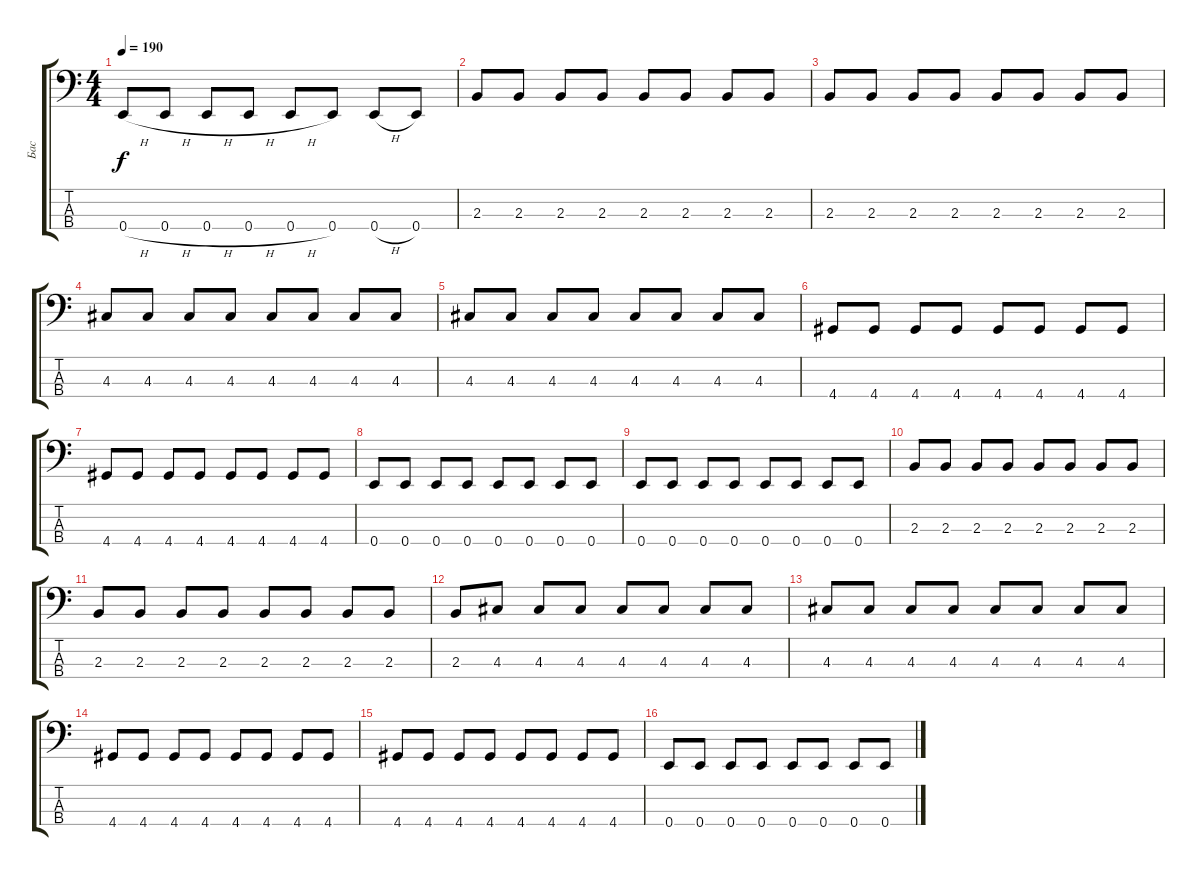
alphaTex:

\track ("Бас" "Бас") {instrument electricbassfinger}
\staff {score tabs}
\tuning (G2 D2 A1 E1) {hide}
\ts (4 4)
\tempo 190
\clef f4
\ks c
0.4{h}.8{dy f} 0.4{h}.8 0.4{h}.8 0.4{h}.8 0.4{h}.8 0.4.8 0.4{h}.8 0.4.8 |
2.3.8 2.3.8 2.3.8 2.3.8 2.3.8 2.3.8 2.3.8 2.3.8 |
2.3.8 2.3.8 2.3.8 2.3.8 2.3.8 2.3.8 2.3.8 2.3.8 |
4.3.8 4.3.8 4.3.8 4.3.8 4.3.8 4.3.8 4.3.8 4.3.8 |
4.3.8 4.3.8 4.3.8 4.3.8 4.3.8 4.3.8 4.3.8 4.3.8 |
4.4.8 4.4.8 4.4.8 4.4.8 4.4.8 4.4.8 4.4.8 4.4.8 |
4.4.8 4.4.8 4.4.8 4.4.8 4.4.8 4.4.8 4.4.8 4.4.8 |
0.4.8 0.4.8 0.4.8 0.4.8 0.4.8 0.4.8 0.4.8 0.4.8 |
0.4.8 0.4.8 0.4.8 0.4.8 0.4.8 0.4.8 0.4.8 0.4.8 |
2.3.8 2.3.8 2.3.8 2.3.8 2.3.8 2.3.8 2.3.8 2.3.8 |
2.3.8 2.3.8 2.3.8 2.3.8 2.3.8 2.3.8 2.3.8 2.3.8 |
2.3.8 4.3.8 4.3.8 4.3.8 4.3.8 4.3.8 4.3.8 4.3.8 |
4.3.8 4.3.8 4.3.8 4.3.8 4.3.8 4.3.8 4.3.8 4.3.8 |
4.4.8 4.4.8 4.4.8 4.4.8 4.4.8 4.4.8 4.4.8 4.4.8 |
4.4.8 4.4.8 4.4.8 4.4.8 4.4.8 4.4.8 4.4.8 4.4.8 |
0.4.8 0.4.8 0.4.8 0.4.8 0.4.8 0.4.8 0.4.8 0.4.8
